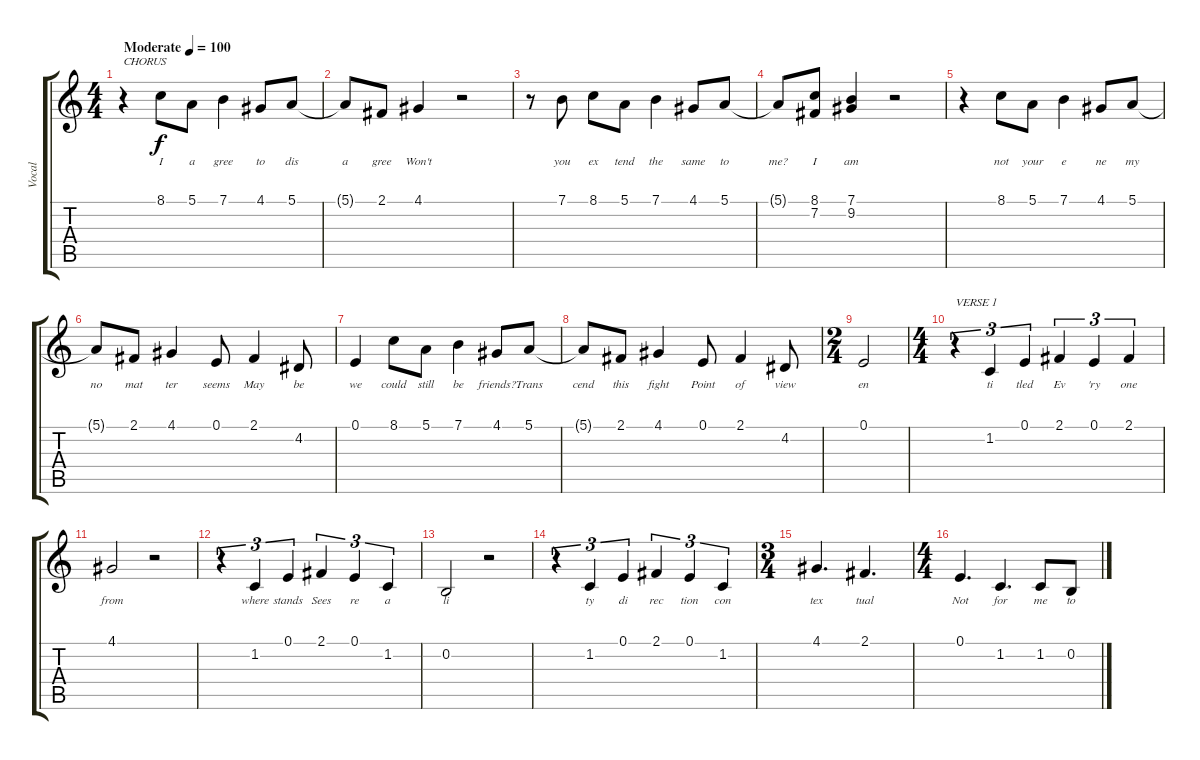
\track ("Vocal" "Vocal") {instrument acousticgrandpiano}
\staff {score tabs}
\tuning (E4 B3 G3 D3 A2 E2) {hide}
\ts (4 4)
\tempo (100 "Moderate")
\clef g2
\ks c
r.4{txt "CHORUS" dy f instrument acousticgrandpiano} 8.1.8{lyrics (0 "I") lyrics (1 "") lyrics (2 "") lyrics (3 "") lyrics (4 "")} 5.1.8{lyrics (0 "a") lyrics (1 "") lyrics (2 "") lyrics (3 "") lyrics (4 "")} 7.1.4{lyrics (0 "gree") lyrics (1 "") lyrics (2 "") lyrics (3 "") lyrics (4 "")} 4.1.8{lyrics (0 "to") lyrics (1 "") lyrics (2 "") lyrics (3 "") lyrics (4 "")} 5.1.8{lyrics (0 "dis") lyrics (1 "") lyrics (2 "") lyrics (3 "") lyrics (4 "")} |
5.1{t}.8{lyrics (0 "a") lyrics (1 "") lyrics (2 "") lyrics (3 "") lyrics (4 "")} 2.1.8{lyrics (0 "gree") lyrics (1 "") lyrics (2 "") lyrics (3 "") lyrics (4 "")} 4.1.4{lyrics (0 "Won't") lyrics (1 "") lyrics (2 "") lyrics (3 "") lyrics (4 "")} r.2 |
r.8 7.1.8{lyrics (0 "you") lyrics (1 "") lyrics (2 "") lyrics (3 "") lyrics (4 "")} 8.1.8{lyrics (0 "ex") lyrics (1 "") lyrics (2 "") lyrics (3 "") lyrics (4 "")} 5.1.8{lyrics (0 "tend") lyrics (1 "") lyrics (2 "") lyrics (3 "") lyrics (4 "")} 7.1.4{lyrics (0 "the") lyrics (1 "") lyrics (2 "") lyrics (3 "") lyrics (4 "")} 4.1.8{lyrics (0 "same") lyrics (1 "") lyrics (2 "") lyrics (3 "") lyrics (4 "")} 5.1.8{lyrics (0 "to") lyrics (1 "") lyrics (2 "") lyrics (3 "") lyrics (4 "")} |
5.1{t}.8{lyrics (0 "me?") lyrics (1 "") lyrics (2 "") lyrics (3 "") lyrics (4 "")} (8.1 7.2).8{lyrics (0 "I") lyrics (1 "") lyrics (2 "") lyrics (3 "") lyrics (4 "")} (7.1 9.2).4{lyrics (0 "am") lyrics (1 "") lyrics (2 "") lyrics (3 "") lyrics (4 "")} r.2 |
r.4 8.1.8{lyrics (0 "not") lyrics (1 "") lyrics (2 "") lyrics (3 "") lyrics (4 "")} 5.1.8{lyrics (0 "your") lyrics (1 "") lyrics (2 "") lyrics (3 "") lyrics (4 "")} 7.1.4{lyrics (0 "e") lyrics (1 "") lyrics (2 "") lyrics (3 "") lyrics (4 "")} 4.1.8{lyrics (0 "ne") lyrics (1 "") lyrics (2 "") lyrics (3 "") lyrics (4 "")} 5.1.8{lyrics (0 "my") lyrics (1 "") lyrics (2 "") lyrics (3 "") lyrics (4 "")} |
5.1{t}.8{lyrics (0 "no") lyrics (1 "") lyrics (2 "") lyrics (3 "") lyrics (4 "")} 2.1.8{lyrics (0 "mat") lyrics (1 "") lyrics (2 "") lyrics (3 "") lyrics (4 "")} 4.1.4{lyrics (0 "ter") lyrics (1 "") lyrics (2 "") lyrics (3 "") lyrics (4 "")} 0.1.8{lyrics (0 "seems") lyrics (1 "") lyrics (2 "") lyrics (3 "") lyrics (4 "")} 2.1.4{lyrics (0 "May") lyrics (1 "") lyrics (2 "") lyrics (3 "") lyrics (4 "")} 4.2.8{lyrics (0 "be") lyrics (1 "") lyrics (2 "") lyrics (3 "") lyrics (4 "")} |
0.1.4{lyrics (0 "we") lyrics (1 "") lyrics (2 "") lyrics (3 "") lyrics (4 "")} 8.1.8{lyrics (0 "could") lyrics (1 "") lyrics (2 "") lyrics (3 "") lyrics (4 "")} 5.1.8{lyrics (0 "still") lyrics (1 "") lyrics (2 "") lyrics (3 "") lyrics (4 "")} 7.1.4{lyrics (0 "be") lyrics (1 "") lyrics (2 "") lyrics (3 "") lyrics (4 "")} 4.1.8{lyrics (0 "friends?") lyrics (1 "") lyrics (2 "") lyrics (3 "") lyrics (4 "")} 5.1.8{lyrics (0 "Trans") lyrics (1 "") lyrics (2 "") lyrics (3 "") lyrics (4 "")} |
5.1{t}.8{lyrics (0 "cend") lyrics (1 "") lyrics (2 "") lyrics (3 "") lyrics (4 "")} 2.1.8{lyrics (0 "this") lyrics (1 "") lyrics (2 "") lyrics (3 "") lyrics (4 "")} 4.1.4{lyrics (0 "fight") lyrics (1 "") lyrics (2 "") lyrics (3 "") lyrics (4 "")} 0.1.8{lyrics (0 "Point") lyrics (1 "") lyrics (2 "") lyrics (3 "") lyrics (4 "")} 2.1.4{lyrics (0 "of") lyrics (1 "") lyrics (2 "") lyrics (3 "") lyrics (4 "")} 4.2.8{lyrics (0 "view") lyrics (1 "") lyrics (2 "") lyrics (3 "") lyrics (4 "")} |
\ts (2 4)
0.1.2{lyrics (0 "en") lyrics (1 "") lyrics (2 "") lyrics (3 "") lyrics (4 "")} |
\ts (4 4)
r.4{tu (3 2) txt "VERSE 1"} 1.2.4{tu (3 2) lyrics (0 "ti") lyrics (1 "") lyrics (2 "") lyrics (3 "") lyrics (4 "")} 0.1.4{tu (3 2) lyrics (0 "tled") lyrics (1 "") lyrics (2 "") lyrics (3 "") lyrics (4 "")} 2.1.4{tu (3 2) lyrics (0 "Ev") lyrics (1 "") lyrics (2 "") lyrics (3 "") lyrics (4 "")} 0.1.4{tu (3 2) lyrics (0 "'ry") lyrics (1 "") lyrics (2 "") lyrics (3 "") lyrics (4 "")} 2.1.4{tu (3 2) lyrics (0 "one") lyrics (1 "") lyrics (2 "") lyrics (3 "") lyrics (4 "")} |
4.1.2{lyrics (0 "from") lyrics (1 "") lyrics (2 "") lyrics (3 "") lyrics (4 "")} r.2 |
r.4{tu (3 2)} 1.2.4{tu (3 2) lyrics (0 "where") lyrics (1 "") lyrics (2 "") lyrics (3 "") lyrics (4 "")} 0.1.4{tu (3 2) lyrics (0 "stands") lyrics (1 "") lyrics (2 "") lyrics (3 "") lyrics (4 "")} 2.1.4{tu (3 2) lyrics (0 "Sees") lyrics (1 "") lyrics (2 "") lyrics (3 "") lyrics (4 "")} 0.1.4{tu (3 2) lyrics (0 "re") lyrics (1 "") lyrics (2 "") lyrics (3 "") lyrics (4 "")} 1.2.4{tu (3 2) lyrics (0 "a") lyrics (1 "") lyrics (2 "") lyrics (3 "") lyrics (4 "")} |
0.2.2{lyrics (0 "li") lyrics (1 "") lyrics (2 "") lyrics (3 "") lyrics (4 "")} r.2 |
r.4{tu (3 2)} 1.2.4{tu (3 2) lyrics (0 "ty") lyrics (1 "") lyrics (2 "") lyrics (3 "") lyrics (4 "")} 0.1.4{tu (3 2) lyrics (0 "di") lyrics (1 "") lyrics (2 "") lyrics (3 "") lyrics (4 "")} 2.1.4{tu (3 2) lyrics (0 "rec") lyrics (1 "") lyrics (2 "") lyrics (3 "") lyrics (4 "")} 0.1.4{tu (3 2) lyrics (0 "tion") lyrics (1 "") lyrics (2 "") lyrics (3 "") lyrics (4 "")} 1.2.4{tu (3 2) lyrics (0 "con") lyrics (1 "") lyrics (2 "") lyrics (3 "") lyrics (4 "")} |
\ts (3 4)
4.1.4{d lyrics (0 "tex") lyrics (1 "") lyrics (2 "") lyrics (3 "") lyrics (4 "")} 2.1.4{d lyrics (0 "tual") lyrics (1 "") lyrics (2 "") lyrics (3 "") lyrics (4 "")} |
\ts (4 4)
0.1.4{d lyrics (0 "Not") lyrics (1 "") lyrics (2 "") lyrics (3 "") lyrics (4 "")} 1.2.4{d lyrics (0 "for") lyrics (1 "") lyrics (2 "") lyrics (3 "") lyrics (4 "")} 1.2.8{lyrics (0 "me") lyrics (1 "") lyrics (2 "") lyrics (3 "") lyrics (4 "")} 0.2.8{lyrics (0 "to") lyrics (1 "") lyrics (2 "") lyrics (3 "") lyrics (4 "")}
